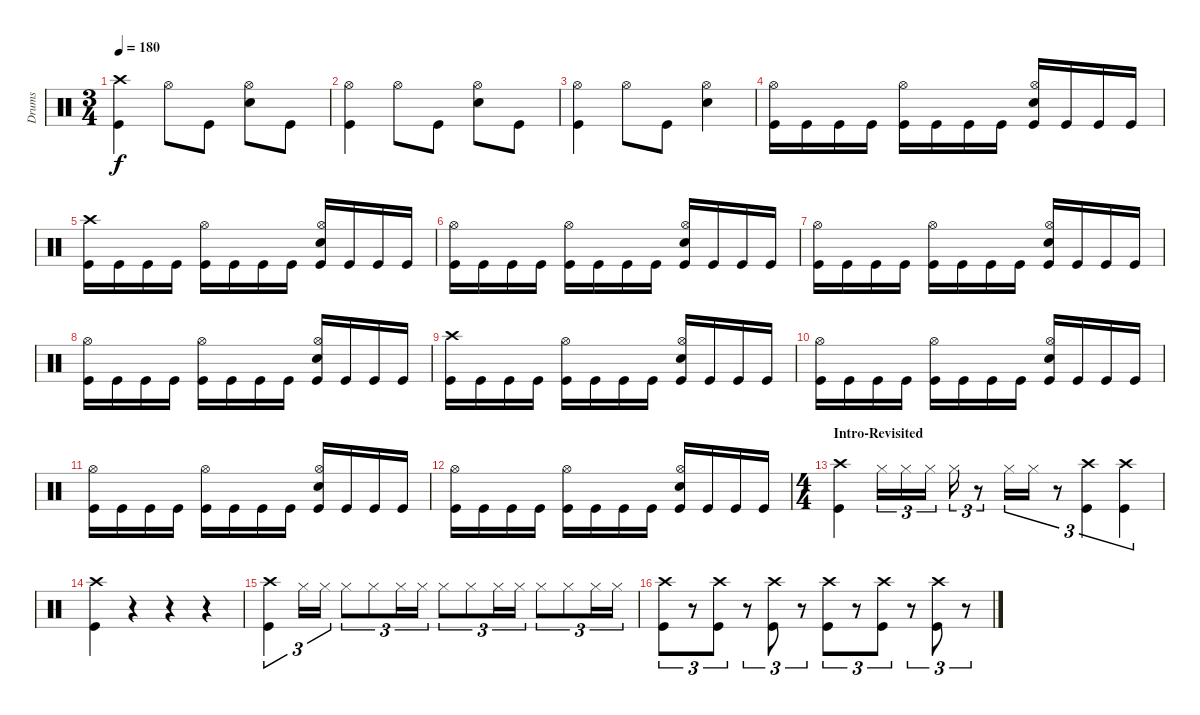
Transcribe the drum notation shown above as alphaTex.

\track ("Drums" "Drums") {instrument percussion}
\staff {score}
\articulation defaults
\ts (3 4)
\tempo 180
\clef neutral
\ks c
("Crash high (hit)" "Kick (hit)").4{dy f} "Hi-Hat (open)".8 "Kick (hit)".8 ("Hi-Hat (open)" "Snare (hit) 2").8 "Kick (hit)".8 |
("Hi-Hat (open)" "Kick (hit)").4 "Hi-Hat (open)".8 "Kick (hit)".8 ("Hi-Hat (open)" "Snare (hit) 2").8 "Kick (hit)".8 |
("Hi-Hat (open)" "Kick (hit)").4 "Hi-Hat (open)".8 "Kick (hit)".8 ("Hi-Hat (open)" "Snare (hit) 2").4 |
("Hi-Hat (open)" "Kick (hit)").16 "Kick (hit)".16 "Kick (hit)".16 "Kick (hit)".16 ("Hi-Hat (open)" "Kick (hit)").16 "Kick (hit)".16 "Kick (hit)".16 "Kick (hit)".16 ("Hi-Hat (open)" "Snare (hit) 2" "Kick (hit)").16 "Kick (hit)".16 "Kick (hit)".16 "Kick (hit)".16 |
("Crash high (hit)" "Kick (hit)").16 "Kick (hit)".16 "Kick (hit)".16 "Kick (hit)".16 ("Hi-Hat (open)" "Kick (hit)").16 "Kick (hit)".16 "Kick (hit)".16 "Kick (hit)".16 ("Hi-Hat (open)" "Snare (hit) 2" "Kick (hit)").16 "Kick (hit)".16 "Kick (hit)".16 "Kick (hit)".16 |
("Hi-Hat (open)" "Kick (hit)").16 "Kick (hit)".16 "Kick (hit)".16 "Kick (hit)".16 ("Hi-Hat (open)" "Kick (hit)").16 "Kick (hit)".16 "Kick (hit)".16 "Kick (hit)".16 ("Hi-Hat (open)" "Snare (hit) 2" "Kick (hit)").16 "Kick (hit)".16 "Kick (hit)".16 "Kick (hit)".16 |
("Hi-Hat (open)" "Kick (hit)").16 "Kick (hit)".16 "Kick (hit)".16 "Kick (hit)".16 ("Hi-Hat (open)" "Kick (hit)").16 "Kick (hit)".16 "Kick (hit)".16 "Kick (hit)".16 ("Hi-Hat (open)" "Snare (hit) 2" "Kick (hit)").16 "Kick (hit)".16 "Kick (hit)".16 "Kick (hit)".16 |
("Hi-Hat (open)" "Kick (hit)").16 "Kick (hit)".16 "Kick (hit)".16 "Kick (hit)".16 ("Hi-Hat (open)" "Kick (hit)").16 "Kick (hit)".16 "Kick (hit)".16 "Kick (hit)".16 ("Hi-Hat (open)" "Snare (hit) 2" "Kick (hit)").16 "Kick (hit)".16 "Kick (hit)".16 "Kick (hit)".16 |
("Crash high (hit)" "Kick (hit)").16 "Kick (hit)".16 "Kick (hit)".16 "Kick (hit)".16 ("Hi-Hat (open)" "Kick (hit)").16 "Kick (hit)".16 "Kick (hit)".16 "Kick (hit)".16 ("Hi-Hat (open)" "Snare (hit) 2" "Kick (hit)").16 "Kick (hit)".16 "Kick (hit)".16 "Kick (hit)".16 |
("Hi-Hat (open)" "Kick (hit)").16 "Kick (hit)".16 "Kick (hit)".16 "Kick (hit)".16 ("Hi-Hat (open)" "Kick (hit)").16 "Kick (hit)".16 "Kick (hit)".16 "Kick (hit)".16 ("Hi-Hat (open)" "Snare (hit) 2" "Kick (hit)").16 "Kick (hit)".16 "Kick (hit)".16 "Kick (hit)".16 |
("Hi-Hat (open)" "Kick (hit)").16 "Kick (hit)".16 "Kick (hit)".16 "Kick (hit)".16 ("Hi-Hat (open)" "Kick (hit)").16 "Kick (hit)".16 "Kick (hit)".16 "Kick (hit)".16 ("Hi-Hat (open)" "Snare (hit) 2" "Kick (hit)").16 "Kick (hit)".16 "Kick (hit)".16 "Kick (hit)".16 |
("Hi-Hat (open)" "Kick (hit)").16 "Kick (hit)".16 "Kick (hit)".16 "Kick (hit)".16 ("Hi-Hat (open)" "Kick (hit)").16 "Kick (hit)".16 "Kick (hit)".16 "Kick (hit)".16 ("Hi-Hat (open)" "Snare (hit) 2" "Kick (hit)").16 "Kick (hit)".16 "Kick (hit)".16 "Kick (hit)".16 |
\ts (4 4)
\section ("" "Intro-Revisited")
("Crash high (hit)" "Kick (hit)").4 "Hi-Hat (closed)".16{tu (3 2)} "Hi-Hat (closed)".16{tu (3 2)} "Hi-Hat (closed)".16{tu (3 2)} "Hi-Hat (closed)".16{tu (3 2)} r.8{tu (3 2)} "Hi-Hat (closed)".16{tu (3 2)} "Hi-Hat (closed)".16{tu (3 2)} r.8{tu (3 2)} ("Crash high (hit)" "Kick (hit)").4{tu (3 2)} ("Crash high (hit)" "Kick (hit)").4{tu (3 2)} |
("Crash high (hit)" "Kick (hit)").4 r.4 r.4 r.4 |
("Crash high (hit)" "Kick (hit)").4{tu (3 2)} "Hi-Hat (closed)".16{tu (3 2)} "Hi-Hat (closed)".16{tu (3 2)} "Hi-Hat (closed)".8{tu (3 2)} "Hi-Hat (closed)".8{tu (3 2)} "Hi-Hat (closed)".16{tu (3 2)} "Hi-Hat (closed)".16{tu (3 2)} "Hi-Hat (closed)".8{tu (3 2)} "Hi-Hat (closed)".8{tu (3 2)} "Hi-Hat (closed)".16{tu (3 2)} "Hi-Hat (closed)".16{tu (3 2)} "Hi-Hat (closed)".8{tu (3 2)} "Hi-Hat (closed)".8{tu (3 2)} "Hi-Hat (closed)".16{tu (3 2)} "Hi-Hat (closed)".16{tu (3 2)} |
("Crash high (hit)" "Kick (hit)").8{tu (3 2)} r.8{tu (3 2)} ("Crash high (hit)" "Kick (hit)").8{tu (3 2)} r.8{tu (3 2)} ("Crash high (hit)" "Kick (hit)").8{tu (3 2)} r.8{tu (3 2)} ("Crash high (hit)" "Kick (hit)").8{tu (3 2)} r.8{tu (3 2)} ("Crash high (hit)" "Kick (hit)").8{tu (3 2)} r.8{tu (3 2)} ("Crash high (hit)" "Kick (hit)").8{tu (3 2)} r.8{tu (3 2)}
